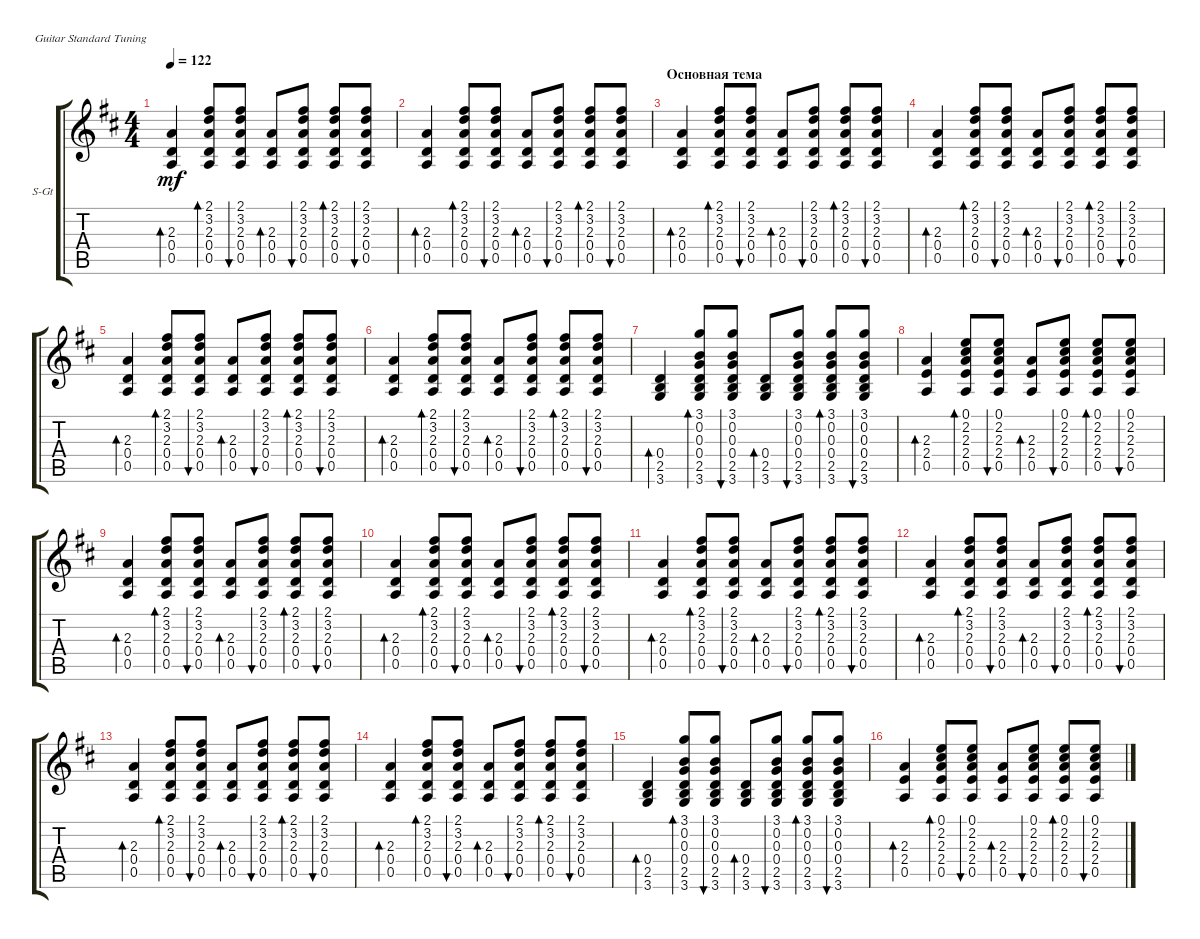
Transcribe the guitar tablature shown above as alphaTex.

\defaultSystemsLayout 4
\bracketExtendMode groupsimilarinstruments
\firstSystemTrackNameOrientation horizontal
\otherSystemsTrackNameOrientation horizontal
\track ("Steel Guitar" "S-Gt") {instrument acousticguitarsteel}
\staff {score tabs}
\tuning (E4 B3 G3 D3 A2 E2)
\ts (4 4)
\tempo 122
\clef g2
\ks d
(0.5 0.4 2.3).4{bd 30 dy mf} (0.5 0.4 2.3 3.2 2.1).8{bd 30} (0.5 0.4 2.3 3.2 2.1).8{bu 30} (0.5 0.4 2.3).8{bd 30} (0.5 0.4 2.3 3.2 2.1).8{bu 30} (0.5 0.4 2.3 3.2 2.1).8{bd 30} (0.5 0.4 2.3 3.2 2.1).8{bu 30} |
(0.5 0.4 2.3).4{bd 30} (0.5 0.4 2.3 3.2 2.1).8{bd 30} (0.5 0.4 2.3 3.2 2.1).8{bu 30} (0.5 0.4 2.3).8{bd 30} (0.5 0.4 2.3 3.2 2.1).8{bu 30} (0.5 0.4 2.3 3.2 2.1).8{bd 30} (0.5 0.4 2.3 3.2 2.1).8{bu 30} |
\section ("" "Основная тема")
(0.5 0.4 2.3).4{bd 30} (0.5 0.4 2.3 3.2 2.1).8{bd 30} (0.5 0.4 2.3 3.2 2.1).8{bu 30} (0.5 0.4 2.3).8{bd 30} (0.5 0.4 2.3 3.2 2.1).8{bu 30} (0.5 0.4 2.3 3.2 2.1).8{bd 30} (0.5 0.4 2.3 3.2 2.1).8{bu 30} |
(0.5 0.4 2.3).4{bd 30} (0.5 0.4 2.3 3.2 2.1).8{bd 30} (0.5 0.4 2.3 3.2 2.1).8{bu 30} (0.5 0.4 2.3).8{bd 30} (0.5 0.4 2.3 3.2 2.1).8{bu 30} (0.5 0.4 2.3 3.2 2.1).8{bd 30} (0.5 0.4 2.3 3.2 2.1).8{bu 30} |
(0.5 0.4 2.3).4{bd 30} (0.5 0.4 2.3 3.2 2.1).8{bd 30} (0.5 0.4 2.3 3.2 2.1).8{bu 30} (0.5 0.4 2.3).8{bd 30} (0.5 0.4 2.3 3.2 2.1).8{bu 30} (0.5 0.4 2.3 3.2 2.1).8{bd 30} (0.5 0.4 2.3 3.2 2.1).8{bu 30} |
(0.5 0.4 2.3).4{bd 30} (0.5 0.4 2.3 3.2 2.1).8{bd 30} (0.5 0.4 2.3 3.2 2.1).8{bu 30} (0.5 0.4 2.3).8{bd 30} (0.5 0.4 2.3 3.2 2.1).8{bu 30} (0.5 0.4 2.3 3.2 2.1).8{bd 30} (0.5 0.4 2.3 3.2 2.1).8{bu 30} |
(3.6 2.5 0.4).4{bd 30} (3.6 2.5 0.4 0.3 0.2 3.1).8{bd 30} (3.6 2.5 0.4 0.3 0.2 3.1).8{bu 30} (3.6 2.5 0.4).8{bd 30} (3.6 2.5 0.4 0.3 0.2 3.1).8{bu 30} (3.6 2.5 0.4 0.3 0.2 3.1).8{bd 30} (3.6 2.5 0.4 0.3 0.2 3.1).8{bu 30} |
(0.5 2.4 2.3).4{bd 30} (0.5 2.4 2.3 2.2 0.1).8{bd 30} (0.5 2.4 2.3 2.2 0.1).8{bu 30} (0.5 2.4 2.3).8{bd 30} (0.5 2.4 2.3 2.2 0.1).8{bu 30} (0.5 2.4 2.3 2.2 0.1).8{bd 30} (0.5 2.4 2.3 2.2 0.1).8{bu 30} |
(0.5 0.4 2.3).4{bd 30} (0.5 0.4 2.3 3.2 2.1).8{bd 30} (0.5 0.4 2.3 3.2 2.1).8{bu 30} (0.5 0.4 2.3).8{bd 30} (0.5 0.4 2.3 3.2 2.1).8{bu 30} (0.5 0.4 2.3 3.2 2.1).8{bd 30} (0.5 0.4 2.3 3.2 2.1).8{bu 30} |
(0.5 0.4 2.3).4{bd 30} (0.5 0.4 2.3 3.2 2.1).8{bd 30} (0.5 0.4 2.3 3.2 2.1).8{bu 30} (0.5 0.4 2.3).8{bd 30} (0.5 0.4 2.3 3.2 2.1).8{bu 30} (0.5 0.4 2.3 3.2 2.1).8{bd 30} (0.5 0.4 2.3 3.2 2.1).8{bu 30} |
(0.5 0.4 2.3).4{bd 30} (0.5 0.4 2.3 3.2 2.1).8{bd 30} (0.5 0.4 2.3 3.2 2.1).8{bu 30} (0.5 0.4 2.3).8{bd 30} (0.5 0.4 2.3 3.2 2.1).8{bu 30} (0.5 0.4 2.3 3.2 2.1).8{bd 30} (0.5 0.4 2.3 3.2 2.1).8{bu 30} |
(0.5 0.4 2.3).4{bd 30} (0.5 0.4 2.3 3.2 2.1).8{bd 30} (0.5 0.4 2.3 3.2 2.1).8{bu 30} (0.5 0.4 2.3).8{bd 30} (0.5 0.4 2.3 3.2 2.1).8{bu 30} (0.5 0.4 2.3 3.2 2.1).8{bd 30} (0.5 0.4 2.3 3.2 2.1).8{bu 30} |
(0.5 0.4 2.3).4{bd 30} (0.5 0.4 2.3 3.2 2.1).8{bd 30} (0.5 0.4 2.3 3.2 2.1).8{bu 30} (0.5 0.4 2.3).8{bd 30} (0.5 0.4 2.3 3.2 2.1).8{bu 30} (0.5 0.4 2.3 3.2 2.1).8{bd 30} (0.5 0.4 2.3 3.2 2.1).8{bu 30} |
(0.5 0.4 2.3).4{bd 30} (0.5 0.4 2.3 3.2 2.1).8{bd 30} (0.5 0.4 2.3 3.2 2.1).8{bu 30} (0.5 0.4 2.3).8{bd 30} (0.5 0.4 2.3 3.2 2.1).8{bu 30} (0.5 0.4 2.3 3.2 2.1).8{bd 30} (0.5 0.4 2.3 3.2 2.1).8{bu 30} |
(3.6 2.5 0.4).4{bd 30} (3.6 2.5 0.4 0.3 0.2 3.1).8{bd 30} (3.6 2.5 0.4 0.3 0.2 3.1).8{bu 30} (3.6 2.5 0.4).8{bd 30} (3.6 2.5 0.4 0.3 0.2 3.1).8{bu 30} (3.6 2.5 0.4 0.3 0.2 3.1).8{bd 30} (3.6 2.5 0.4 0.3 0.2 3.1).8{bu 30} |
(0.5 2.4 2.3).4{bd 30} (0.5 2.4 2.3 2.2 0.1).8{bd 30} (0.5 2.4 2.3 2.2 0.1).8{bu 30} (0.5 2.4 2.3).8{bd 30} (0.5 2.4 2.3 2.2 0.1).8{bu 30} (0.5 2.4 2.3 2.2 0.1).8{bd 30} (0.5 2.4 2.3 2.2 0.1).8{bu 30}
